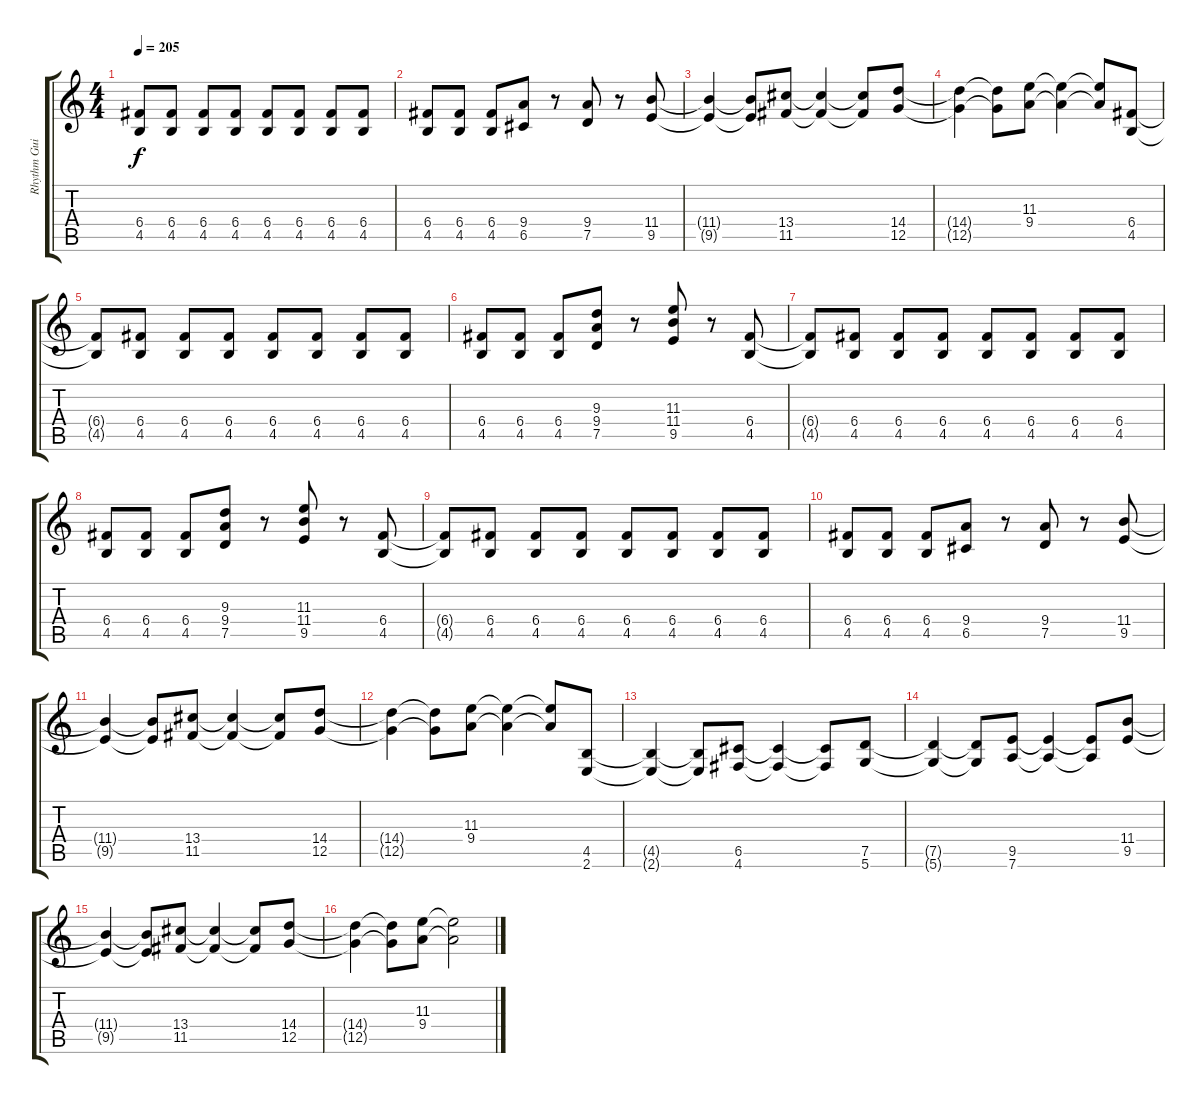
\track ("Rhythm Guitar" "Rhythm Gui") {instrument distortionguitar}
\staff {score tabs}
\tuning (D4 A3 F3 C3 G2 D2) {hide}
\ts (4 4)
\tempo 205
\clef g2
\ks c
(6.4{t} 4.5{t}).8{dy f} (6.4 4.5).8 (6.4 4.5).8 (6.4 4.5).8 (6.4 4.5).8 (6.4 4.5).8 (6.4 4.5).8 (6.4 4.5).8 |
(6.4 4.5).8 (6.4 4.5).8 (6.4 4.5).8 (9.4 6.5).8 r.8 (9.4 7.5).8 r.8 (11.4 9.5).8 |
(11.4{t} 9.5{t}).4 (11.4{t} 9.5{t}).8 (13.4 11.5).8 (13.4{t} 11.5{t}).4 (13.4{t} 11.5{t}).8 (14.4 12.5).8 |
(14.4{t} 12.5{t}).4 (14.4{t} 12.5{t}).8 (11.3 9.4).8 (11.3{t} 9.4{t}).4 (11.3{t} 9.4{t}).8 (6.4 4.5).8 |
(6.4{t} 4.5{t}).8 (6.4 4.5).8 (6.4 4.5).8 (6.4 4.5).8 (6.4 4.5).8 (6.4 4.5).8 (6.4 4.5).8 (6.4 4.5).8 |
(6.4 4.5).8 (6.4 4.5).8 (6.4 4.5).8 (9.3 9.4 7.5).8 r.8 (11.3 11.4 9.5).8 r.8 (6.4 4.5).8 |
(6.4{t} 4.5{t}).8 (6.4 4.5).8 (6.4 4.5).8 (6.4 4.5).8 (6.4 4.5).8 (6.4 4.5).8 (6.4 4.5).8 (6.4 4.5).8 |
(6.4 4.5).8 (6.4 4.5).8 (6.4 4.5).8 (9.3 9.4 7.5).8 r.8 (11.3 11.4 9.5).8 r.8 (6.4 4.5).8 |
(6.4{t} 4.5{t}).8 (6.4 4.5).8 (6.4 4.5).8 (6.4 4.5).8 (6.4 4.5).8 (6.4 4.5).8 (6.4 4.5).8 (6.4 4.5).8 |
(6.4 4.5).8 (6.4 4.5).8 (6.4 4.5).8 (9.4 6.5).8 r.8 (9.4 7.5).8 r.8 (11.4 9.5).8 |
(11.4{t} 9.5{t}).4 (11.4{t} 9.5{t}).8 (13.4 11.5).8 (13.4{t} 11.5{t}).4 (13.4{t} 11.5{t}).8 (14.4 12.5).8 |
(14.4{t} 12.5{t}).4 (14.4{t} 12.5{t}).8 (11.3 9.4).8 (11.3{t} 9.4{t}).4 (11.3{t} 9.4{t}).8 (4.5 2.6).8 |
(4.5{t} 2.6{t}).4 (4.5{t} 2.6{t}).8 (6.5 4.6).8 (6.5{t} 4.6{t}).4 (6.5{t} 4.6{t}).8 (7.5 5.6).8 |
(7.5{t} 5.6{t}).4 (7.5{t} 5.6{t}).8 (9.5 7.6).8 (9.5{t} 7.6{t}).4 (9.5{t} 7.6{t}).8 (11.4 9.5).8 |
(11.4{t} 9.5{t}).4 (11.4{t} 9.5{t}).8 (13.4 11.5).8 (13.4{t} 11.5{t}).4 (13.4{t} 11.5{t}).8 (14.4 12.5).8 |
(14.4{t} 12.5{t}).4 (14.4{t} 12.5{t}).8 (11.3 9.4).8 (11.3{t} 9.4{t}).2
